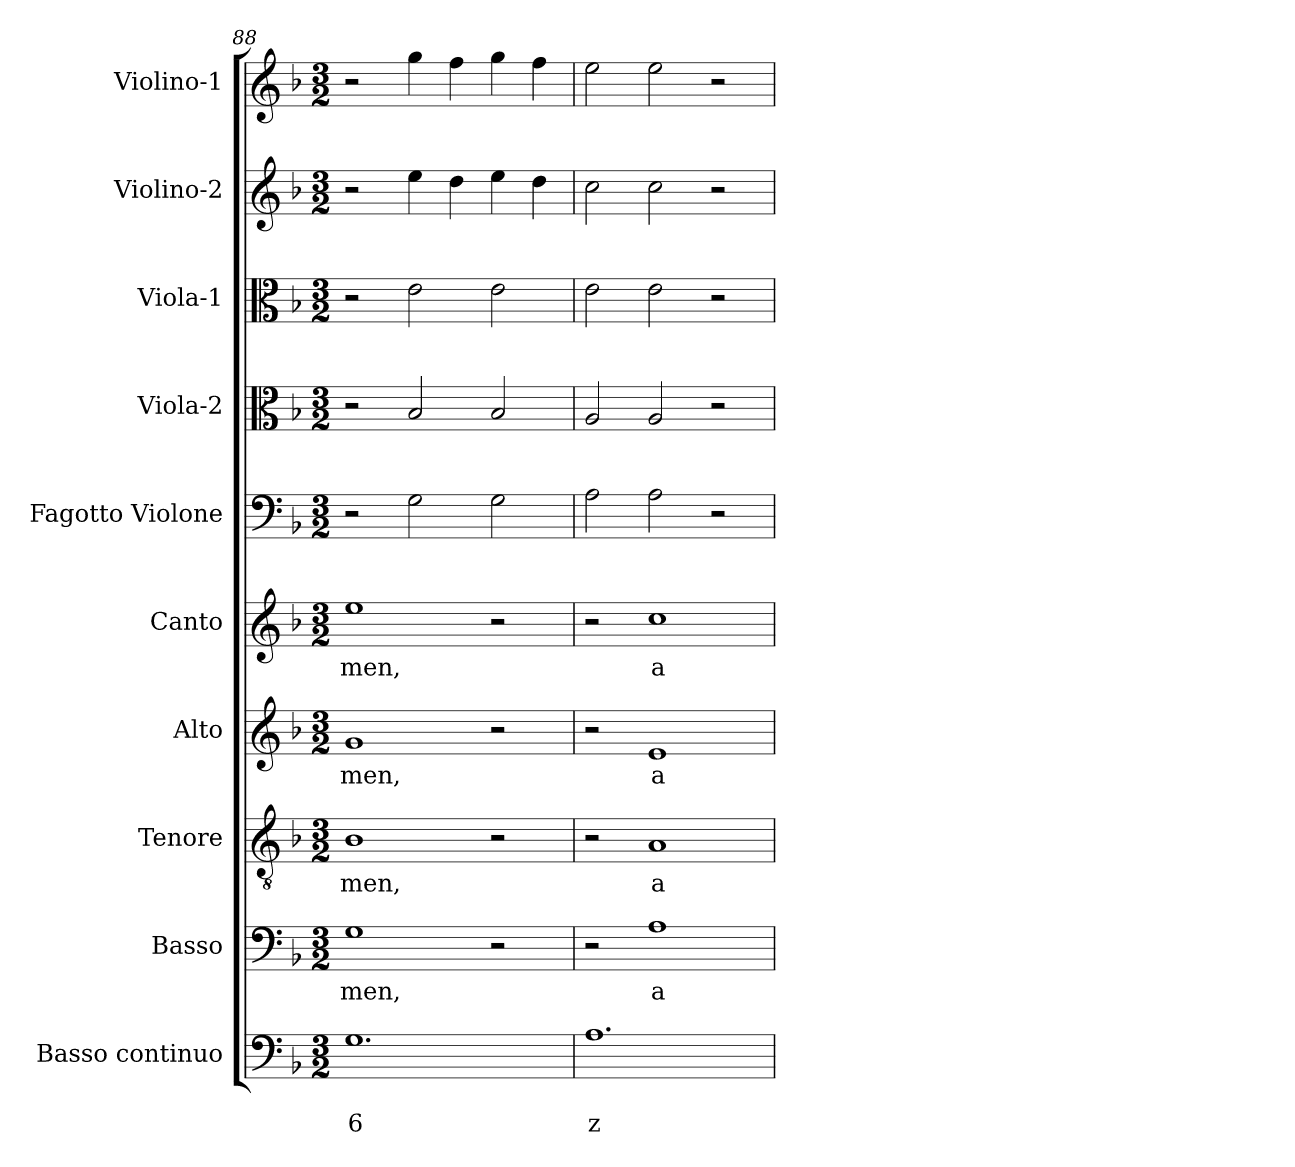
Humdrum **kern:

**kern	**text	**text	**kern	**text	**kern	**text	**kern	**text	**kern	**text	**kern	**kern	**kern	**kern	**kern
*part10	*part10	*part10	*part9	*part9	*part8	*part8	*part7	*part7	*part6	*part6	*part5	*part4	*part3	*part2	*part1
*staff10	*staff10	*staff10	*staff9	*staff9	*staff8	*staff8	*staff7	*staff7	*staff6	*staff6	*staff5	*staff4	*staff3	*staff2	*staff1
*I"Basso continuo	*	*	*I"Basso	*	*I"Tenore	*	*I"Alto	*	*I"Canto	*	*I"Fagotto Violone	*I"Viola-2	*I"Viola-1	*I"Violino-2	*I"Violino-1
*I'BC	*	*	*I'B	*	*I'T	*	*I'A	*	*I'C	*	*I'Fg	*I'Va2	*I'Va1	*I'Vi2	*I'Vi1
*clefF4	*	*	*clefF4	*	*clefGv2	*	*clefG2	*	*clefG2	*	*clefF4	*clefC3	*clefC3	*clefG2	*clefG2
*k[b-]	*	*	*k[b-]	*	*k[b-]	*	*k[b-]	*	*k[b-]	*	*k[b-]	*k[b-]	*k[b-]	*k[b-]	*k[b-]
*F:	*	*	*F:	*	*F:	*	*F:	*	*F:	*	*F:	*F:	*F:	*F:	*F:
*M3/2	*	*	*M3/2	*	*M3/2	*	*M3/2	*	*M3/2	*	*M3/2	*M3/2	*M3/2	*M3/2	*M3/2
=88	=88	=88	=88	=88	=88	=88	=88	=88	=88	=88	=88	=88	=88	=88	=88
!	!	!LO:LY:b	!	!	!	!	!	!	!	!	!	!	!	!	!
!	!	!	!	!LO:LY:b	!	!	!	!	!	!	!	!	!	!	!
!	!	!	!	!	!	!LO:LY:b	!	!	!	!	!	!	!	!	!
!	!	!	!	!	!	!	!	!LO:LY:b	!	!	!	!	!	!	!
!	!	!	!	!	!	!	!	!	!	!LO:LY:b	!	!	!	!	!
1.G	.	6	1G	-men,	1B-	-men,	1g	-men,	1ee	-men,	2r	2r	2r	2r	2r
.	.	.	.	.	.	.	.	.	.	.	2G\	2B-/	2e\	4ee\	4gg\
.	.	.	.	.	.	.	.	.	.	.	.	.	.	4dd\	4ff\
.	.	.	2r	.	2r	.	2r	.	2r	.	2G\	2B-/	2e\	4ee\	4gg\
.	.	.	.	.	.	.	.	.	.	.	.	.	.	4dd\	4ff\
=89	=89	=89	=89	=89	=89	=89	=89	=89	=89	=89	=89	=89	=89	=89	=89
!	!	!LO:LY:b	!	!	!	!	!	!	!	!	!	!	!	!	!
1.A	.	z	2r	.	2r	.	2r	.	2r	.	2A\	2A/	2e\	2cc\	2ee\
!	!	!	!	!LO:LY:b	!	!	!	!	!	!	!	!	!	!	!
!	!	!	!	!	!	!LO:LY:b	!	!	!	!	!	!	!	!	!
!	!	!	!	!	!	!	!	!LO:LY:b	!	!	!	!	!	!	!
!	!	!	!	!	!	!	!	!	!	!LO:LY:b	!	!	!	!	!
.	.	.	1A	a-	1A	a-	1e	a-	1cc	a-	2A\	2A/	2e\	2cc\	2ee\
.	.	.	.	.	.	.	.	.	.	.	2r	2r	2r	2r	2r
=	=	=	=	=	=	=	=	=	=	=	=	=	=	=	=
*-	*-	*-	*-	*-	*-	*-	*-	*-	*-	*-	*-	*-	*-	*-	*-
